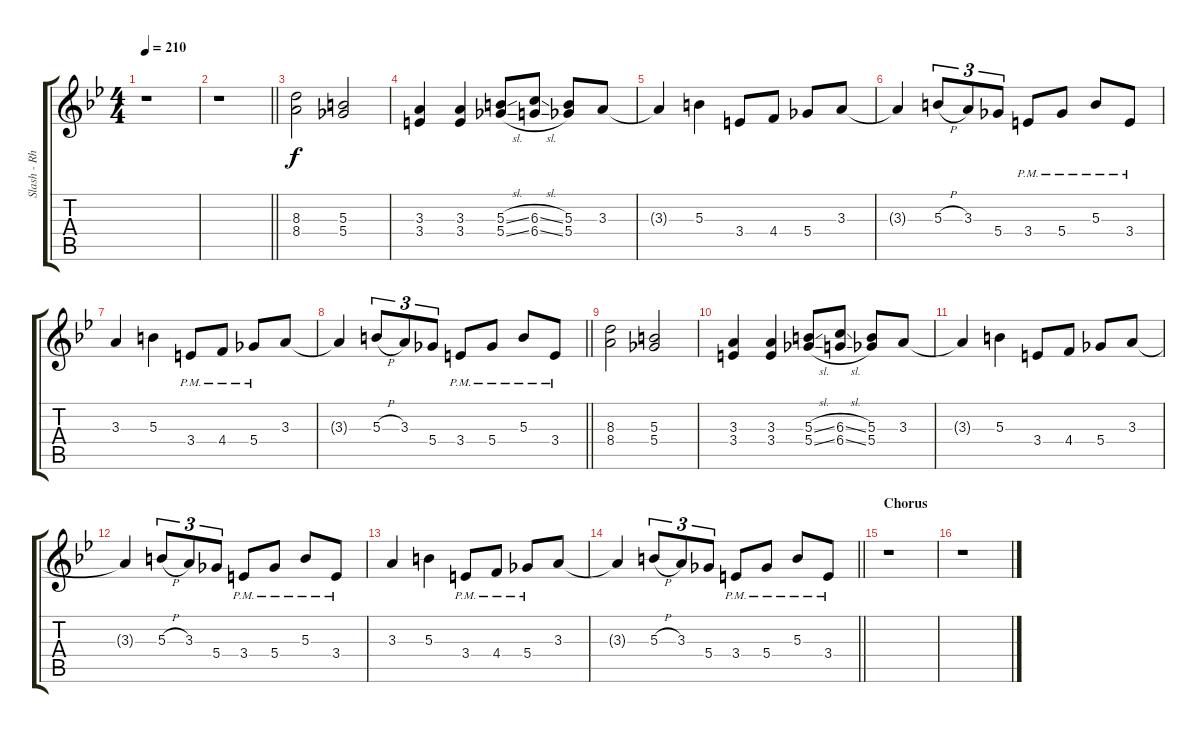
\track ("Slash - Rhytm & Fills" "Slash - Rh") {instrument distortionguitar}
\staff {score tabs}
\tuning (Eb4 Bb3 Gb3 Db3 Ab2 Eb2) {hide}
\ts (4 4)
\tempo 210
\clef g2
\ks bb
r.1{dy f} |
\barLineRight lightlight
r.1 |
(8.3 8.4).2 (5.3 5.4).2 |
(3.3 3.4).4 (3.3 3.4).4 (5.3{sl} 5.4{sl}).8 (6.3{sl} 6.4{sl}).8 (5.3 5.4).8 3.3.8 |
3.3{t}.4 5.3.4 3.4.8 4.4.8 5.4.8 3.3.8 |
3.3{t}.4 5.3{h}.8{tu (3 2)} 3.3.8{tu (3 2)} 5.4.8{tu (3 2)} 3.4{pm}.8 5.4{pm}.8 5.3{pm}.8 3.4{pm}.8 |
3.3.4 5.3.4 3.4{pm}.8 4.4{pm}.8 5.4{pm}.8 3.3.8 |
\barLineRight lightlight
3.3{t}.4 5.3{h}.8{tu (3 2)} 3.3.8{tu (3 2)} 5.4.8{tu (3 2)} 3.4{pm}.8 5.4{pm}.8 5.3{pm}.8 3.4{pm}.8 |
(8.3 8.4).2 (5.3 5.4).2 |
(3.3 3.4).4 (3.3 3.4).4 (5.3{sl} 5.4{sl}).8 (6.3{sl} 6.4{sl}).8 (5.3 5.4).8 3.3.8 |
3.3{t}.4 5.3.4 3.4.8 4.4.8 5.4.8 3.3.8 |
3.3{t}.4 5.3{h}.8{tu (3 2)} 3.3.8{tu (3 2)} 5.4.8{tu (3 2)} 3.4{pm}.8 5.4{pm}.8 5.3{pm}.8 3.4{pm}.8 |
3.3.4 5.3.4 3.4{pm}.8 4.4{pm}.8 5.4{pm}.8 3.3.8 |
\barLineRight lightlight
3.3{t}.4 5.3{h}.8{tu (3 2)} 3.3.8{tu (3 2)} 5.4.8{tu (3 2)} 3.4{pm}.8 5.4{pm}.8 5.3{pm}.8 3.4{pm}.8 |
\section ("" "Chorus")
r.1 |
r.1
